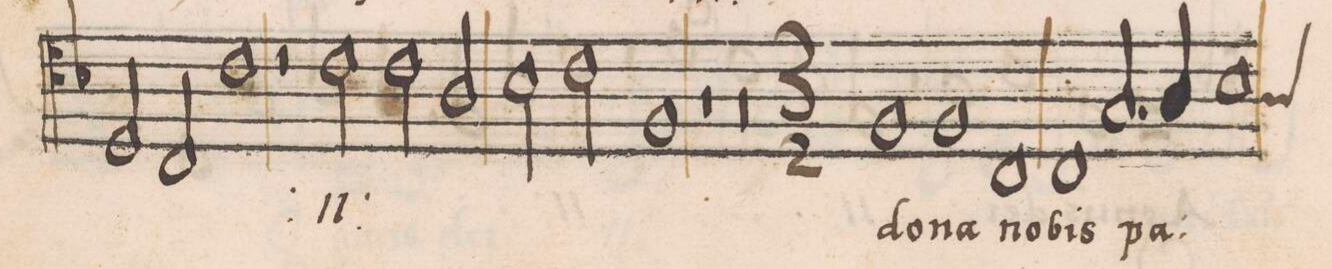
**kern	**text
*I"TENOR	*
*clefC4	*
*k[b-]	*
*met(C|)	*
*M2/1	*
2D/	.
2C/	.
=82-	=82-
1c	-di
2r	.
2c\	pec-
=83-	=83-
2c\	-ca-
2A/	-ta
2B-\	mun-
2c\	.
=84-	=84-
1F	-di
*	*Xij
1r	.
=85-	=85-
*M3/1	*
1%3r	.
=86-	=86-
1F	do-
1F	-na
1C	no-
=87-	=87-
1C	-bis
2.G/	pa-
4A/	.
*custos:A	*
1B-	.
=88-	=88-
*-	*-
